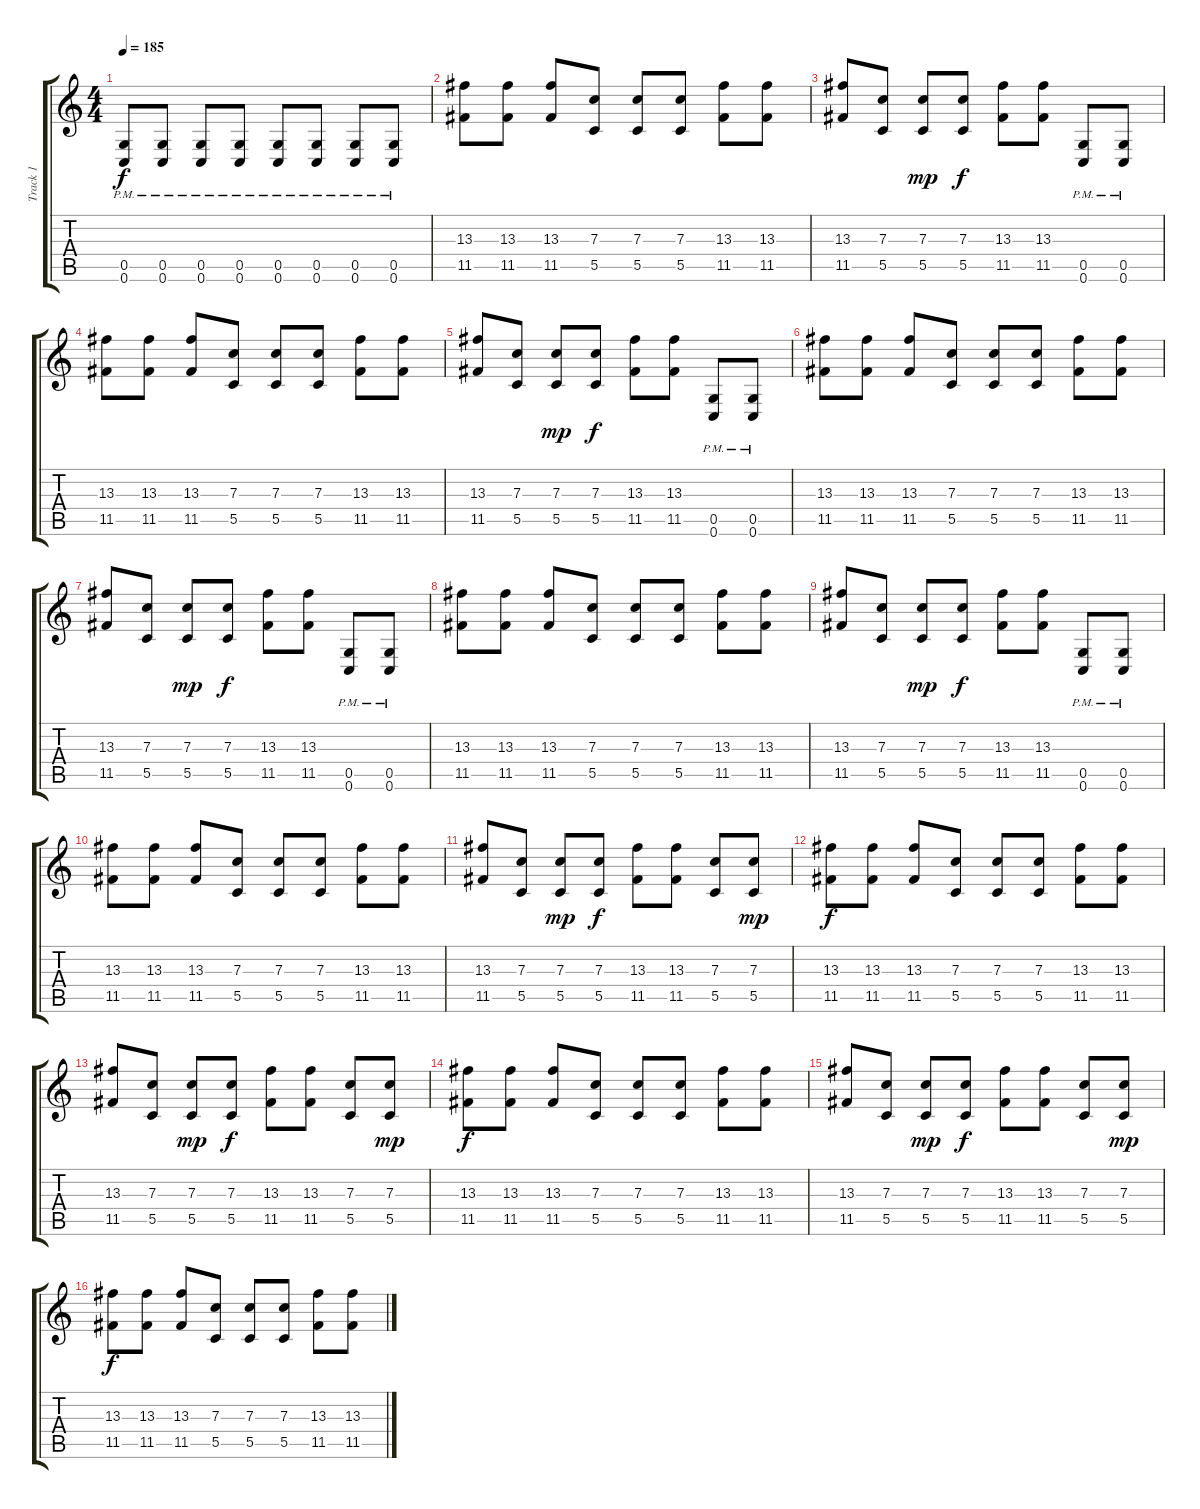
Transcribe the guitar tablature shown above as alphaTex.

\track ("Track 1" "Track 1") {instrument distortionguitar}
\staff {score tabs}
\tuning (D4 A3 F3 C3 G2 C2) {hide}
\ts (4 4)
\tempo 185
\clef g2
\ks c
(0.5{pm} 0.6{pm}).8{dy f} (0.5{pm} 0.6{pm}).8 (0.5{pm} 0.6{pm}).8 (0.5{pm} 0.6{pm}).8 (0.5{pm} 0.6{pm}).8 (0.5{pm} 0.6{pm}).8 (0.5{pm} 0.6{pm}).8 (0.5{pm} 0.6{pm}).8 |
(13.3 11.5).8 (13.3 11.5).8 (13.3 11.5).8 (7.3 5.5).8 (7.3 5.5).8 (7.3 5.5).8 (13.3 11.5).8 (13.3 11.5).8 |
(13.3 11.5).8 (7.3 5.5).8 (7.3 5.5).8{dy mp} (7.3 5.5).8{dy f} (13.3 11.5).8 (13.3 11.5).8 (0.5{pm} 0.6{pm}).8 (0.5{pm} 0.6{pm}).8 |
(13.3 11.5).8 (13.3 11.5).8 (13.3 11.5).8 (7.3 5.5).8 (7.3 5.5).8 (7.3 5.5).8 (13.3 11.5).8 (13.3 11.5).8 |
(13.3 11.5).8 (7.3 5.5).8 (7.3 5.5).8{dy mp} (7.3 5.5).8{dy f} (13.3 11.5).8 (13.3 11.5).8 (0.5{pm} 0.6{pm}).8 (0.5{pm} 0.6{pm}).8 |
(13.3 11.5).8 (13.3 11.5).8 (13.3 11.5).8 (7.3 5.5).8 (7.3 5.5).8 (7.3 5.5).8 (13.3 11.5).8 (13.3 11.5).8 |
(13.3 11.5).8 (7.3 5.5).8 (7.3 5.5).8{dy mp} (7.3 5.5).8{dy f} (13.3 11.5).8 (13.3 11.5).8 (0.5{pm} 0.6{pm}).8 (0.5{pm} 0.6{pm}).8 |
(13.3 11.5).8 (13.3 11.5).8 (13.3 11.5).8 (7.3 5.5).8 (7.3 5.5).8 (7.3 5.5).8 (13.3 11.5).8 (13.3 11.5).8 |
(13.3 11.5).8 (7.3 5.5).8 (7.3 5.5).8{dy mp} (7.3 5.5).8{dy f} (13.3 11.5).8 (13.3 11.5).8 (0.5{pm} 0.6{pm}).8 (0.5{pm} 0.6{pm}).8 |
(13.3 11.5).8 (13.3 11.5).8 (13.3 11.5).8 (7.3 5.5).8 (7.3 5.5).8 (7.3 5.5).8 (13.3 11.5).8 (13.3 11.5).8 |
(13.3 11.5).8 (7.3 5.5).8 (7.3 5.5).8{dy mp} (7.3 5.5).8{dy f} (13.3 11.5).8 (13.3 11.5).8 (7.3 5.5).8 (7.3 5.5).8{dy mp} |
(13.3 11.5).8{dy f} (13.3 11.5).8 (13.3 11.5).8 (7.3 5.5).8 (7.3 5.5).8 (7.3 5.5).8 (13.3 11.5).8 (13.3 11.5).8 |
(13.3 11.5).8 (7.3 5.5).8 (7.3 5.5).8{dy mp} (7.3 5.5).8{dy f} (13.3 11.5).8 (13.3 11.5).8 (7.3 5.5).8 (7.3 5.5).8{dy mp} |
(13.3 11.5).8{dy f} (13.3 11.5).8 (13.3 11.5).8 (7.3 5.5).8 (7.3 5.5).8 (7.3 5.5).8 (13.3 11.5).8 (13.3 11.5).8 |
(13.3 11.5).8 (7.3 5.5).8 (7.3 5.5).8{dy mp} (7.3 5.5).8{dy f} (13.3 11.5).8 (13.3 11.5).8 (7.3 5.5).8 (7.3 5.5).8{dy mp} |
(13.3 11.5).8{dy f} (13.3 11.5).8 (13.3 11.5).8 (7.3 5.5).8 (7.3 5.5).8 (7.3 5.5).8 (13.3 11.5).8 (13.3 11.5).8
